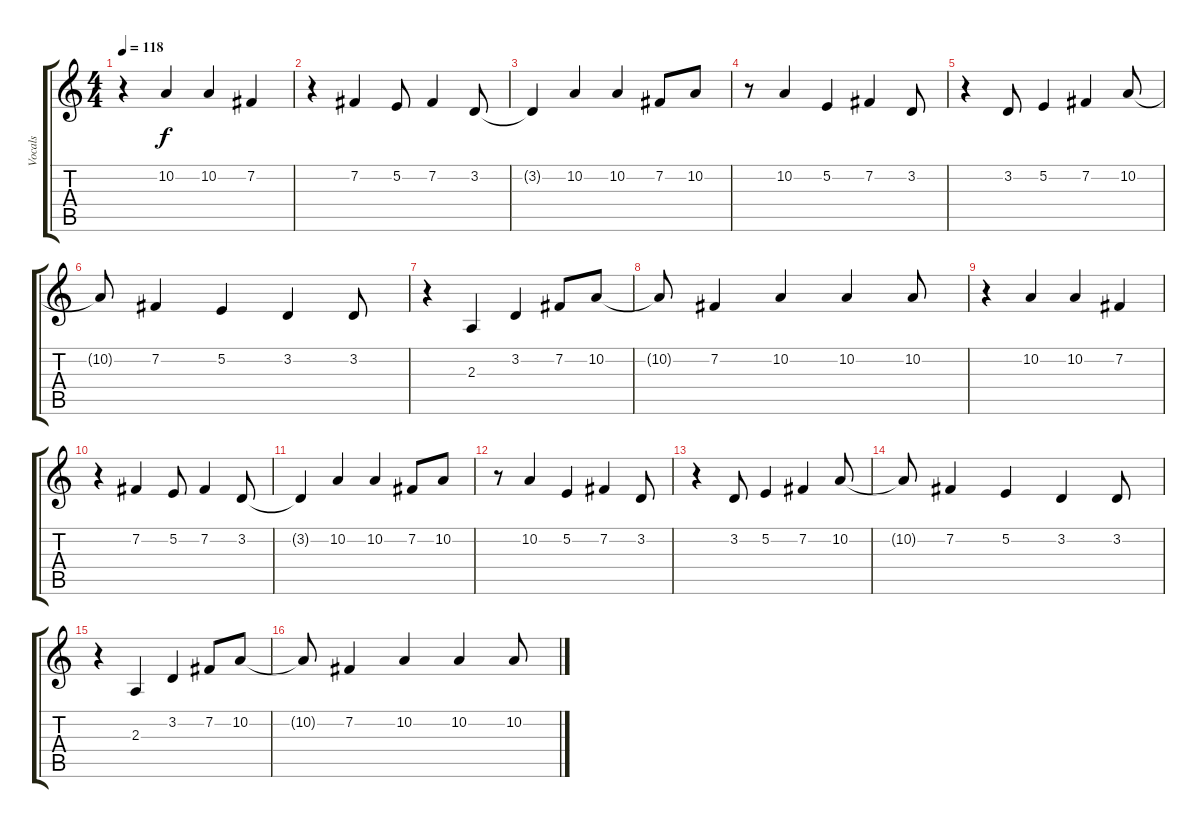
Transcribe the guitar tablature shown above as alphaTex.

\track ("Vocals" "Vocals") {instrument altosax}
\staff {score tabs}
\tuning (E4 B3 G3 D3 A2 E2) {hide}
\ts (4 4)
\tempo 118
\clef g2
\ks c
r.4{dy f} 10.2.4 10.2.4 7.2.4 |
r.4 7.2.4 5.2.8 7.2.4 3.2.8 |
3.2{t}.4 10.2.4 10.2.4 7.2.8 10.2.8 |
r.8 10.2.4 5.2.4 7.2.4 3.2.8 |
r.4 3.2.8 5.2.4 7.2.4 10.2.8 |
10.2{t}.8 7.2.4 5.2.4 3.2.4 3.2.8 |
r.4 2.3.4 3.2.4 7.2.8 10.2.8 |
10.2{t}.8 7.2.4 10.2.4 10.2.4 10.2.8 |
r.4 10.2.4 10.2.4 7.2.4 |
r.4 7.2.4 5.2.8 7.2.4 3.2.8 |
3.2{t}.4 10.2.4 10.2.4 7.2.8 10.2.8 |
r.8 10.2.4 5.2.4 7.2.4 3.2.8 |
r.4 3.2.8 5.2.4 7.2.4 10.2.8 |
10.2{t}.8 7.2.4 5.2.4 3.2.4 3.2.8 |
r.4 2.3.4 3.2.4 7.2.8 10.2.8 |
10.2{t}.8 7.2.4 10.2.4 10.2.4 10.2.8
